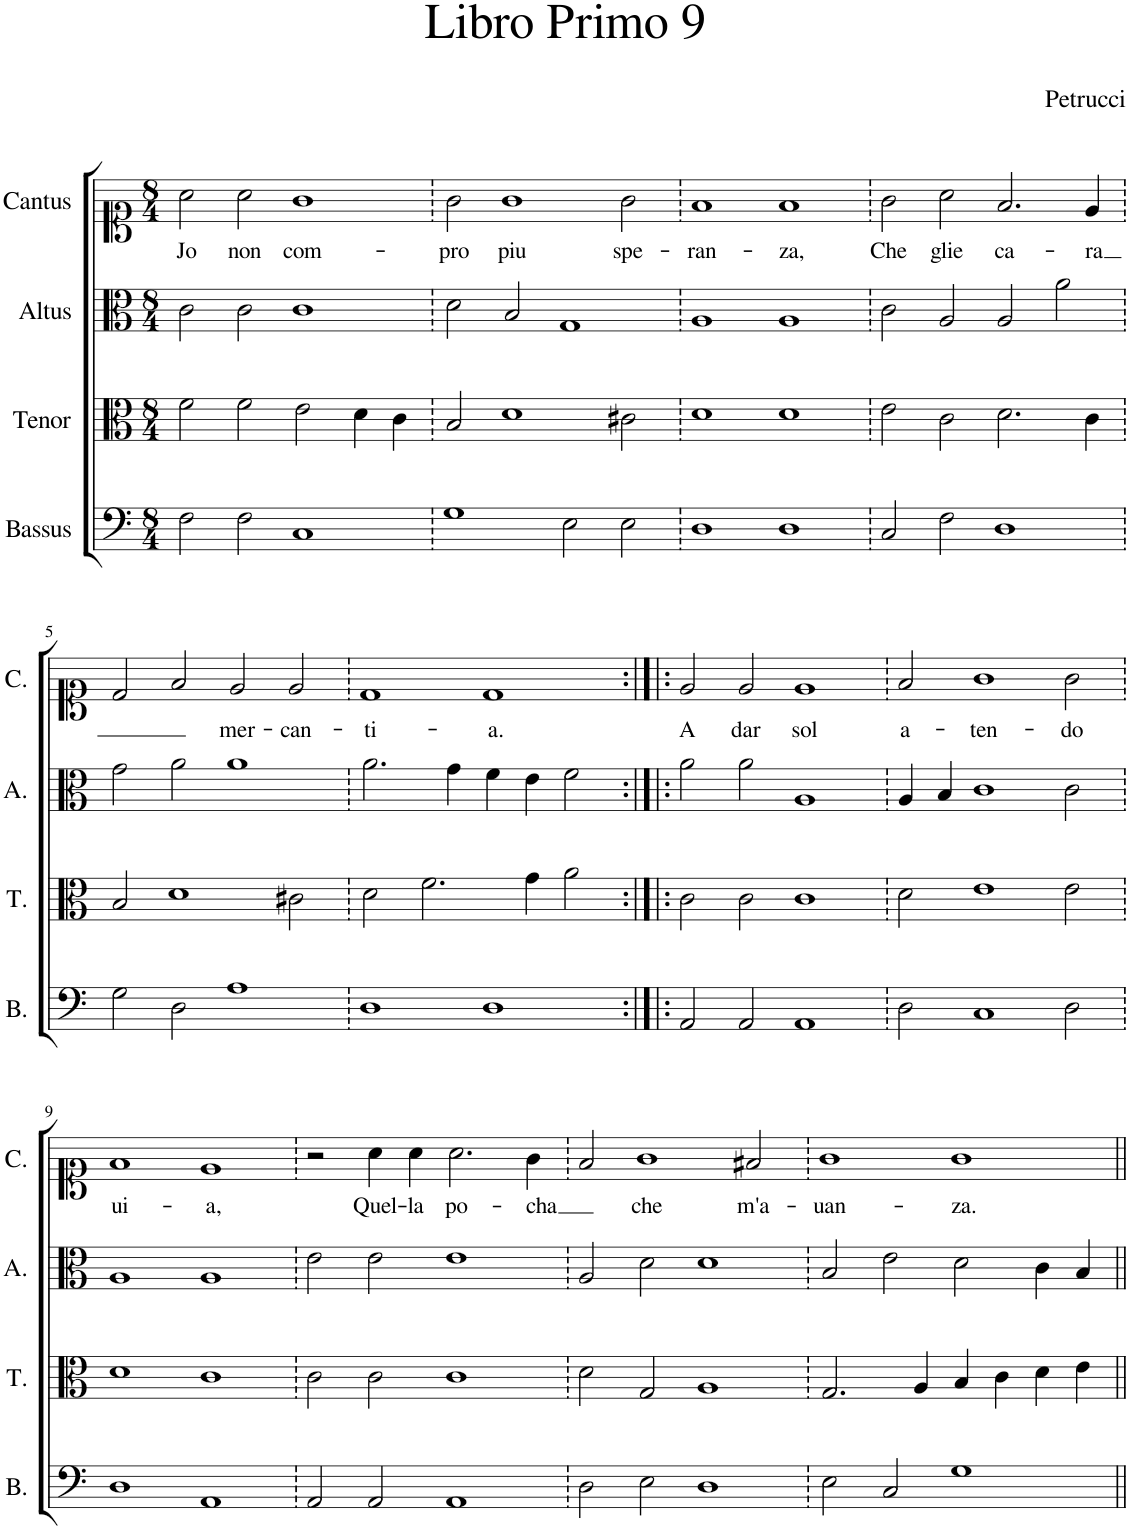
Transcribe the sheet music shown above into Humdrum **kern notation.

**kern	**kern	**kern	**kern	**text
*part4	*part3	*part2	*part1	*part1
*staff4	*staff3	*staff2	*staff1	*staff1
*I"Bassus	*I"Tenor	*I"Altus	*I"Cantus	*
*I'B.	*I'T.	*I'A.	*I'C.	*
*clefF4	*clefC3	*clefC3	*clefC1	*
*k[]	*k[]	*k[]	*k[]	*
*M8/4	*M8/4	*M8/4	*M8/4	*
=1	=1	=1	=1	=1
!	!	!	!	!LO:LY:b
2F\	2f\	2c\	2a\	Jo
!	!	!	!	!LO:LY:b
2F\	2f\	2c\	2a\	non
!	!	!	!	!LO:LY:b
1C	2e\	1c	1g	com-
.	4d\	.	.	.
.	4c\	.	.	.
=2	=2	=2	=2	=2
!	!	!	!	!LO:LY:b
1G	2B/	2d\	2g\	-pro
!	!	!	!	!LO:LY:b
.	1d	2B/	1g	piu
2E\	.	1G	.	.
!	!	!	!	!LO:LY:b
2E\	2c#X\	.	2g\	spe-
=3	=3	=3	=3	=3
!	!	!	!	!LO:LY:b
1D	1d	1A	1f	-ran-
!	!	!	!	!LO:LY:b
1D	1d	1A	1f	-za,
=4	=4	=4	=4	=4
!	!	!	!	!LO:LY:b
2C/	2e\	2c\	2g\	Che
!	!	!	!	!LO:LY:b
2F\	2c\	2A/	2a\	glie
!	!	!	!	!LO:LY:b
1D	2.d\	2A/	2.f/	ca-
.	.	2a\	.	.
!	!	!	!	!LO:LY:b
.	4c\	.	4e/	-ra
!!LO:LB:g=z
=5	=5	=5	=5	=5
2G\	2B/	2g\	2d/	.
2D\	1d	2a\	2f/	.
!	!	!	!	!LO:LY:b
1A	.	1a	2e/	mer-
!	!	!	!	!LO:LY:b
.	2c#X\	.	2e/	-can-
=6	=6	=6	=6	=6
!	!	!	!	!LO:LY:b
1D	2d\	2.a\	1d	-ti-
.	2.f\	.	.	.
.	.	4g\	.	.
!	!	!	!	!LO:LY:b
1D	.	4f\	1d	-a.
.	4g\	4e\	.	.
.	2a\	2f\	.	.
=7:|!|:	=7:|!|:	=7:|!|:	=7:|!|:	=7:|!|:
!	!	!	!	!LO:LY:b
2AA/	2c\	2a\	2e/	A
!	!	!	!	!LO:LY:b
2AA/	2c\	2a\	2e/	dar
!	!	!	!	!LO:LY:b
1AA	1c	1A	1e	sol
=8	=8	=8	=8	=8
!	!	!	!	!LO:LY:b
2D\	2d\	4A/	2f/	a-
.	.	4B/	.	.
!	!	!	!	!LO:LY:b
1C	1e	1c	1g	-ten-
!	!	!	!	!LO:LY:b
2D\	2e\	2c\	2g\	-do
!!LO:LB:g=z
=9	=9	=9	=9	=9
!	!	!	!	!LO:LY:b
1D	1d	1A	1f	ui-
!	!	!	!	!LO:LY:b
1AA	1c	1A	1e	-a,
=10	=10	=10	=10	=10
2AA/	2c\	2e\	2r	.
!	!	!	!	!LO:LY:b
2AA/	2c\	2e\	4a\	Quel-
!	!	!	!	!LO:LY:b
.	.	.	4a\	-la
!	!	!	!	!LO:LY:b
1AA	1c	1e	2.a\	po-
!	!	!	!	!LO:LY:b
.	.	.	4g\	-cha
=11	=11	=11	=11	=11
2D\	2d\	2A/	2f/	.
!	!	!	!	!LO:LY:b
2E\	2G/	2d\	1g	che
1D	1A	1d	.	.
!	!	!	!	!LO:LY:b
.	.	.	2f#X/	m'a-
=12	=12	=12	=12	=12
!	!	!	!	!LO:LY:b
2E\	2.G/	2B/	1g	-uan-
2C/	.	2e\	.	.
.	4A/	.	.	.
!	!	!	!	!LO:LY:b
1G	4B/	2d\	1g	-za.
.	4c\	.	.	.
.	4d\	4c\	.	.
.	4e\	4B/	.	.
=||	=||	=||	=||	=||
*-	*-	*-	*-	*-
